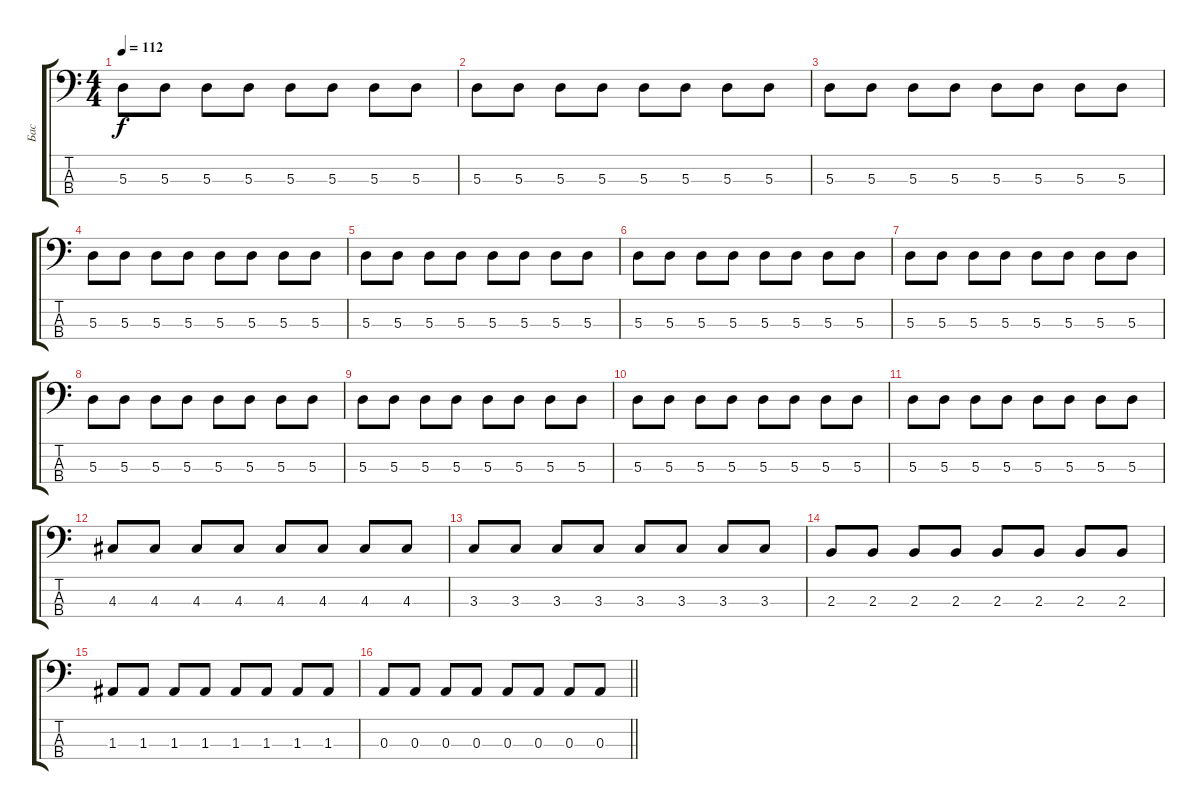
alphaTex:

\track ("Бас" "Бас") {instrument electricbasspick}
\staff {score tabs}
\tuning (G2 D2 A1 E1) {hide}
\ts (4 4)
\tempo 112
\clef f4
\ks c
5.3.8{dy f} 5.3.8 5.3.8 5.3.8 5.3.8 5.3.8 5.3.8 5.3.8 |
5.3.8 5.3.8 5.3.8 5.3.8 5.3.8 5.3.8 5.3.8 5.3.8 |
5.3.8 5.3.8 5.3.8 5.3.8 5.3.8 5.3.8 5.3.8 5.3.8 |
5.3.8 5.3.8 5.3.8 5.3.8 5.3.8 5.3.8 5.3.8 5.3.8 |
5.3.8 5.3.8 5.3.8 5.3.8 5.3.8 5.3.8 5.3.8 5.3.8 |
5.3.8 5.3.8 5.3.8 5.3.8 5.3.8 5.3.8 5.3.8 5.3.8 |
5.3.8 5.3.8 5.3.8 5.3.8 5.3.8 5.3.8 5.3.8 5.3.8 |
5.3.8 5.3.8 5.3.8 5.3.8 5.3.8 5.3.8 5.3.8 5.3.8 |
5.3.8 5.3.8 5.3.8 5.3.8 5.3.8 5.3.8 5.3.8 5.3.8 |
5.3.8 5.3.8 5.3.8 5.3.8 5.3.8 5.3.8 5.3.8 5.3.8 |
5.3.8 5.3.8 5.3.8 5.3.8 5.3.8 5.3.8 5.3.8 5.3.8 |
4.3.8 4.3.8 4.3.8 4.3.8 4.3.8 4.3.8 4.3.8 4.3.8 |
3.3.8 3.3.8 3.3.8 3.3.8 3.3.8 3.3.8 3.3.8 3.3.8 |
2.3.8 2.3.8 2.3.8 2.3.8 2.3.8 2.3.8 2.3.8 2.3.8 |
1.3.8 1.3.8 1.3.8 1.3.8 1.3.8 1.3.8 1.3.8 1.3.8 |
\barLineRight lightlight
0.3.8 0.3.8 0.3.8 0.3.8 0.3.8 0.3.8 0.3.8 0.3.8
